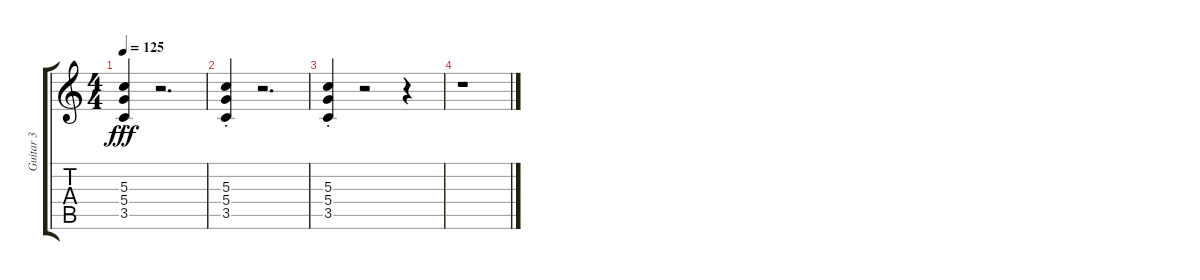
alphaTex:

\track ("Guitar 3" "Guitar 3") {instrument distortionguitar}
\staff {score tabs}
\tuning (E4 B3 G3 D3 A2 E2) {hide}
\ts (4 4)
\tempo 125
\clef g2
\ks c
(5.3{st} 5.4 3.5).4{dy fff} r.2{d} |
(5.3{st} 5.4 3.5).4 r.2{d} |
(5.3{st} 5.4 3.5).4 r.2 r.4 |
r.1
